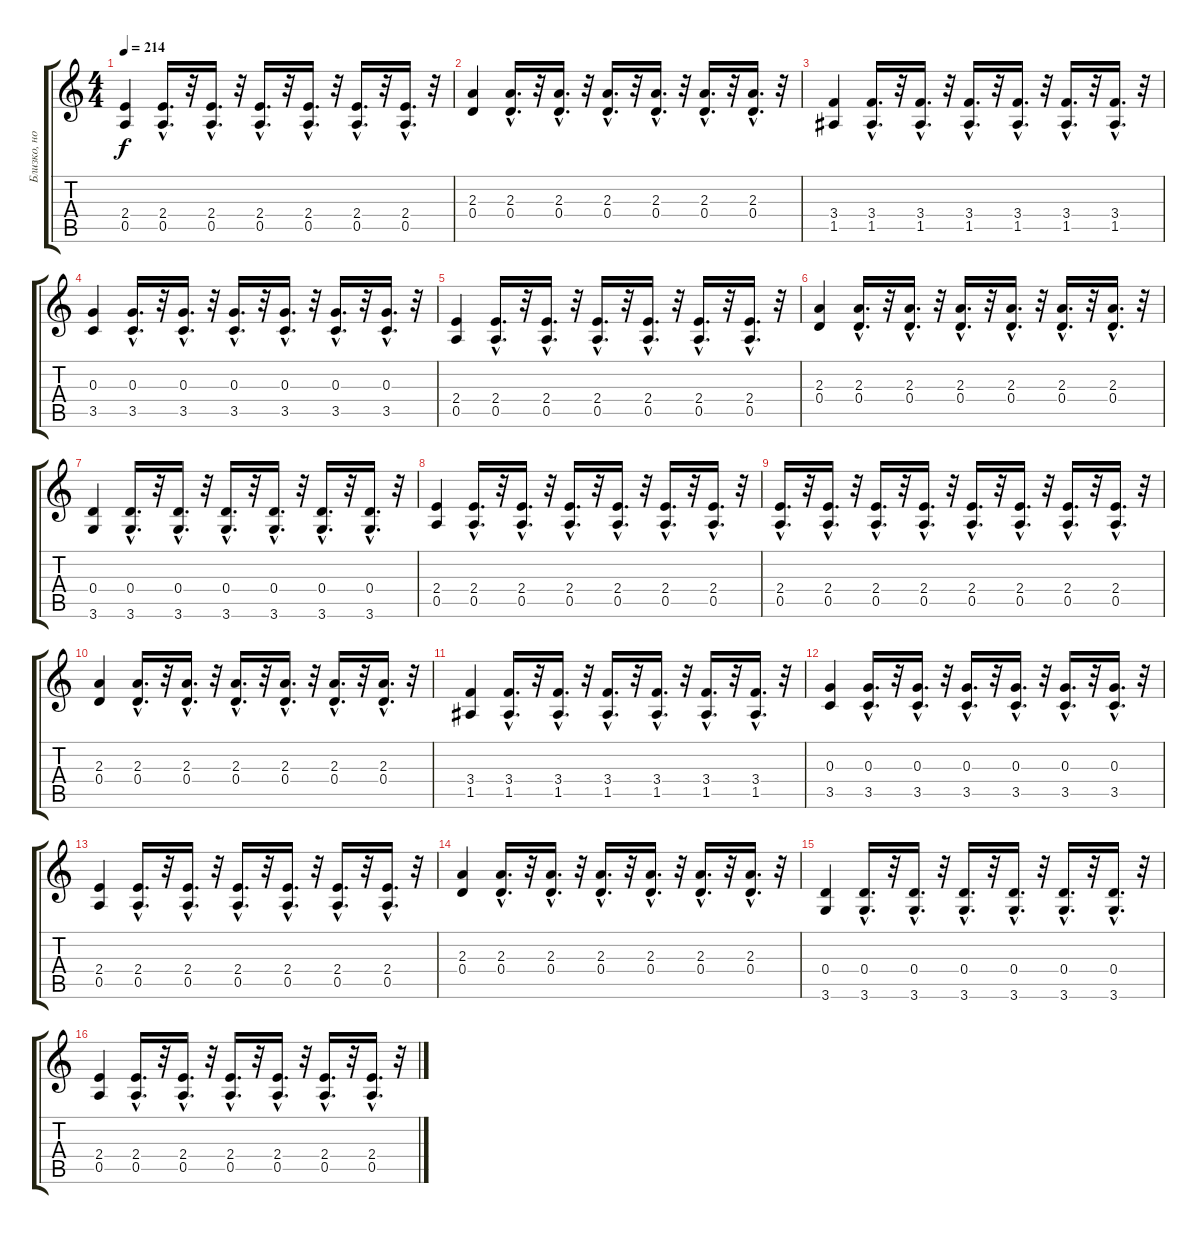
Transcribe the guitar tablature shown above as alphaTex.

\track ("Близко, но не оригинал" "Близко, но") {instrument overdrivenguitar}
\staff {score tabs}
\tuning (E4 B3 G3 D3 A2 E2) {hide}
\ts (4 4)
\tempo 214
\clef g2
\ks c
(2.4 0.5).4{dy f} (2.4{hac} 0.5{hac}).16{d} r.32 (2.4{hac} 0.5{hac}).16{d} r.32 (2.4{hac} 0.5{hac}).16{d} r.32 (2.4{hac} 0.5{hac}).16{d} r.32 (2.4{hac} 0.5{hac}).16{d} r.32 (2.4{hac} 0.5{hac}).16{d} r.32 |
(2.3 0.4).4 (2.3{hac} 0.4{hac}).16{d} r.32 (2.3{hac} 0.4{hac}).16{d} r.32 (2.3{hac} 0.4{hac}).16{d} r.32 (2.3{hac} 0.4{hac}).16{d} r.32 (2.3{hac} 0.4{hac}).16{d} r.32 (2.3{hac} 0.4{hac}).16{d} r.32 |
(3.4 1.5).4 (3.4{hac} 1.5{hac}).16{d} r.32 (3.4{hac} 1.5{hac}).16{d} r.32 (3.4{hac} 1.5{hac}).16{d} r.32 (3.4{hac} 1.5{hac}).16{d} r.32 (3.4{hac} 1.5{hac}).16{d} r.32 (3.4{hac} 1.5{hac}).16{d} r.32 |
(0.3 3.5).4 (0.3{hac} 3.5{hac}).16{d} r.32 (0.3{hac} 3.5{hac}).16{d} r.32 (0.3{hac} 3.5{hac}).16{d} r.32 (0.3{hac} 3.5{hac}).16{d} r.32 (0.3{hac} 3.5{hac}).16{d} r.32 (0.3{hac} 3.5{hac}).16{d} r.32 |
(2.4 0.5).4 (2.4{hac} 0.5{hac}).16{d} r.32 (2.4{hac} 0.5{hac}).16{d} r.32 (2.4{hac} 0.5{hac}).16{d} r.32 (2.4{hac} 0.5{hac}).16{d} r.32 (2.4{hac} 0.5{hac}).16{d} r.32 (2.4{hac} 0.5{hac}).16{d} r.32 |
(2.3 0.4).4 (2.3{hac} 0.4{hac}).16{d} r.32 (2.3{hac} 0.4{hac}).16{d} r.32 (2.3{hac} 0.4{hac}).16{d} r.32 (2.3{hac} 0.4{hac}).16{d} r.32 (2.3{hac} 0.4{hac}).16{d} r.32 (2.3{hac} 0.4{hac}).16{d} r.32 |
(0.4 3.6).4 (0.4{hac} 3.6{hac}).16{d} r.32 (0.4{hac} 3.6{hac}).16{d} r.32 (0.4{hac} 3.6{hac}).16{d} r.32 (0.4{hac} 3.6{hac}).16{d} r.32 (0.4{hac} 3.6{hac}).16{d} r.32 (0.4{hac} 3.6{hac}).16{d} r.32 |
(2.4 0.5).4 (2.4{hac} 0.5{hac}).16{d} r.32 (2.4{hac} 0.5{hac}).16{d} r.32 (2.4{hac} 0.5{hac}).16{d} r.32 (2.4{hac} 0.5{hac}).16{d} r.32 (2.4{hac} 0.5{hac}).16{d} r.32 (2.4{hac} 0.5{hac}).16{d} r.32 |
(2.4{hac} 0.5{hac}).16{d} r.32 (2.4{hac} 0.5{hac}).16{d} r.32 (2.4{hac} 0.5{hac}).16{d} r.32 (2.4{hac} 0.5{hac}).16{d} r.32 (2.4{hac} 0.5{hac}).16{d} r.32 (2.4{hac} 0.5{hac}).16{d} r.32 (2.4{hac} 0.5{hac}).16{d} r.32 (2.4{hac} 0.5{hac}).16{d} r.32 |
(2.3 0.4).4 (2.3{hac} 0.4{hac}).16{d} r.32 (2.3{hac} 0.4{hac}).16{d} r.32 (2.3{hac} 0.4{hac}).16{d} r.32 (2.3{hac} 0.4{hac}).16{d} r.32 (2.3{hac} 0.4{hac}).16{d} r.32 (2.3{hac} 0.4{hac}).16{d} r.32 |
(3.4 1.5).4 (3.4{hac} 1.5{hac}).16{d} r.32 (3.4{hac} 1.5{hac}).16{d} r.32 (3.4{hac} 1.5{hac}).16{d} r.32 (3.4{hac} 1.5{hac}).16{d} r.32 (3.4{hac} 1.5{hac}).16{d} r.32 (3.4{hac} 1.5{hac}).16{d} r.32 |
(0.3 3.5).4 (0.3{hac} 3.5{hac}).16{d} r.32 (0.3{hac} 3.5{hac}).16{d} r.32 (0.3{hac} 3.5{hac}).16{d} r.32 (0.3{hac} 3.5{hac}).16{d} r.32 (0.3{hac} 3.5{hac}).16{d} r.32 (0.3{hac} 3.5{hac}).16{d} r.32 |
(2.4 0.5).4 (2.4{hac} 0.5{hac}).16{d} r.32 (2.4{hac} 0.5{hac}).16{d} r.32 (2.4{hac} 0.5{hac}).16{d} r.32 (2.4{hac} 0.5{hac}).16{d} r.32 (2.4{hac} 0.5{hac}).16{d} r.32 (2.4{hac} 0.5{hac}).16{d} r.32 |
(2.3 0.4).4 (2.3{hac} 0.4{hac}).16{d} r.32 (2.3{hac} 0.4{hac}).16{d} r.32 (2.3{hac} 0.4{hac}).16{d} r.32 (2.3{hac} 0.4{hac}).16{d} r.32 (2.3{hac} 0.4{hac}).16{d} r.32 (2.3{hac} 0.4{hac}).16{d} r.32 |
(0.4 3.6).4 (0.4{hac} 3.6{hac}).16{d} r.32 (0.4{hac} 3.6{hac}).16{d} r.32 (0.4{hac} 3.6{hac}).16{d} r.32 (0.4{hac} 3.6{hac}).16{d} r.32 (0.4{hac} 3.6{hac}).16{d} r.32 (0.4{hac} 3.6{hac}).16{d} r.32 |
(2.4 0.5).4 (2.4{hac} 0.5{hac}).16{d} r.32 (2.4{hac} 0.5{hac}).16{d} r.32 (2.4{hac} 0.5{hac}).16{d} r.32 (2.4{hac} 0.5{hac}).16{d} r.32 (2.4{hac} 0.5{hac}).16{d} r.32 (2.4{hac} 0.5{hac}).16{d} r.32
